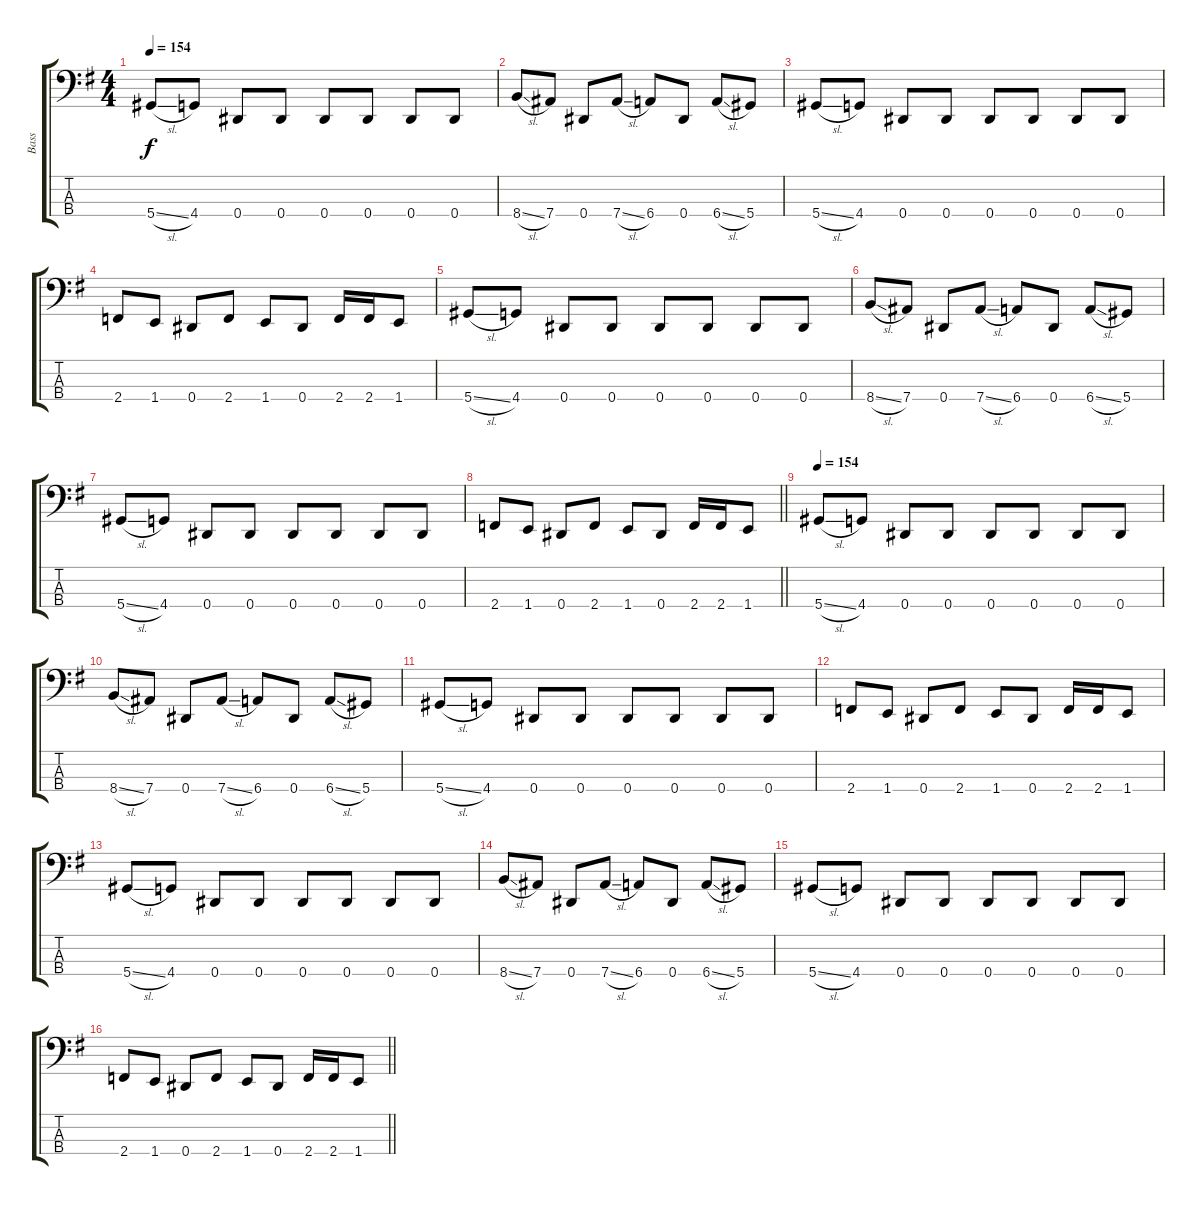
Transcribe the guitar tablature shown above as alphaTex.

\track ("Bass" "Bass") {instrument electricbasspick}
\staff {score tabs}
\tuning (Gb2 Db2 Ab1 Eb1) {hide}
\ts (4 4)
\tempo 154
\clef f4
\ks eminor
5.4{sl}.8{dy f} 4.4.8 0.4.8 0.4.8 0.4.8 0.4.8 0.4.8 0.4.8 |
8.4{sl}.8 7.4.8 0.4.8 7.4{sl}.8 6.4.8 0.4.8 6.4{sl}.8 5.4.8 |
5.4{sl}.8 4.4.8 0.4.8 0.4.8 0.4.8 0.4.8 0.4.8 0.4.8 |
2.4.8 1.4.8 0.4.8 2.4.8 1.4.8 0.4.8 2.4.16 2.4.16 1.4.8 |
5.4{sl}.8 4.4.8 0.4.8 0.4.8 0.4.8 0.4.8 0.4.8 0.4.8 |
8.4{sl}.8 7.4.8 0.4.8 7.4{sl}.8 6.4.8 0.4.8 6.4{sl}.8 5.4.8 |
5.4{sl}.8 4.4.8 0.4.8 0.4.8 0.4.8 0.4.8 0.4.8 0.4.8 |
\barLineRight lightlight
2.4.8 1.4.8 0.4.8 2.4.8 1.4.8 0.4.8 2.4.16 2.4.16 1.4.8 |
\tempo 154
5.4{sl}.8 4.4.8 0.4.8 0.4.8 0.4.8 0.4.8 0.4.8 0.4.8 |
8.4{sl}.8 7.4.8 0.4.8 7.4{sl}.8 6.4.8 0.4.8 6.4{sl}.8 5.4.8 |
5.4{sl}.8 4.4.8 0.4.8 0.4.8 0.4.8 0.4.8 0.4.8 0.4.8 |
2.4.8 1.4.8 0.4.8 2.4.8 1.4.8 0.4.8 2.4.16 2.4.16 1.4.8 |
5.4{sl}.8 4.4.8 0.4.8 0.4.8 0.4.8 0.4.8 0.4.8 0.4.8 |
8.4{sl}.8 7.4.8 0.4.8 7.4{sl}.8 6.4.8 0.4.8 6.4{sl}.8 5.4.8 |
5.4{sl}.8 4.4.8 0.4.8 0.4.8 0.4.8 0.4.8 0.4.8 0.4.8 |
\barLineRight lightlight
2.4.8 1.4.8 0.4.8 2.4.8 1.4.8 0.4.8 2.4.16 2.4.16 1.4.8
